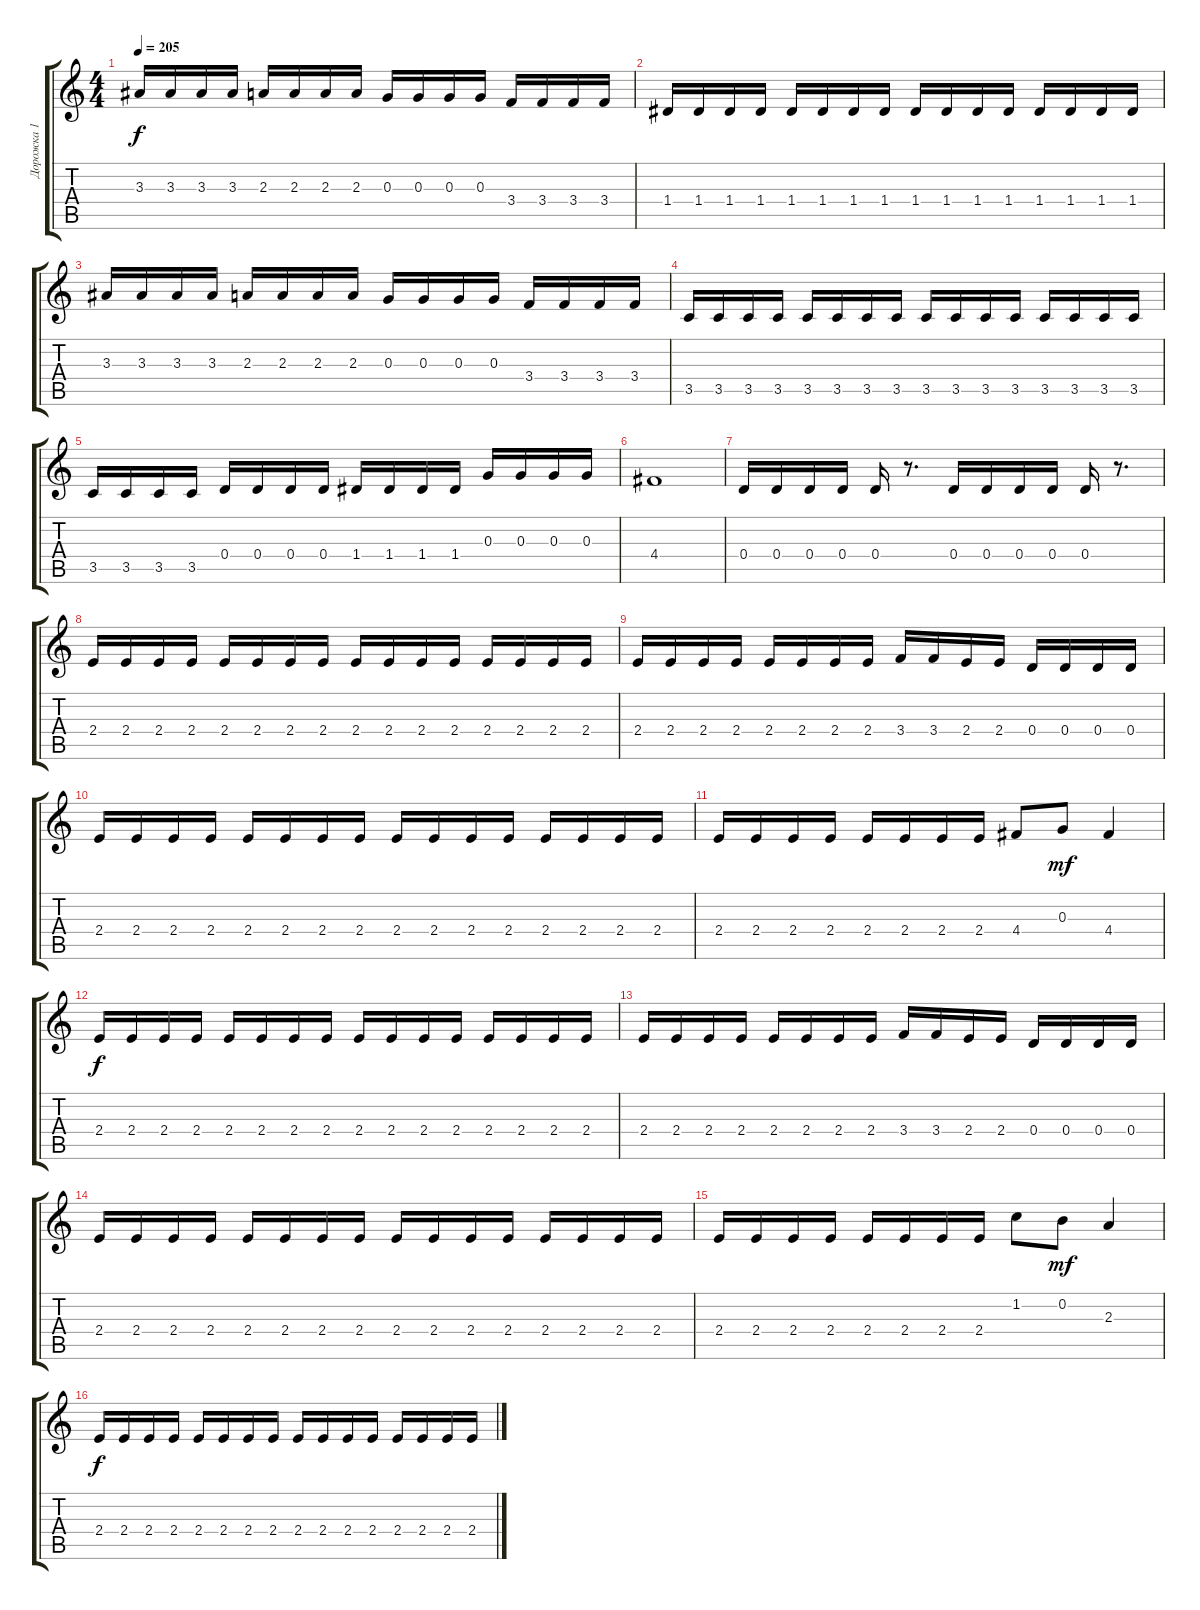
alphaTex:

\track ("Дорожка 1" "Дорожка 1") {instrument distortionguitar}
\staff {score tabs}
\tuning (E4 B3 G3 D3 A2 E2) {hide}
\ts (4 4)
\tempo 205
\clef g2
\ks c
3.3.16{dy f} 3.3.16 3.3.16 3.3.16 2.3.16 2.3.16 2.3.16 2.3.16 0.3.16 0.3.16 0.3.16 0.3.16 3.4.16 3.4.16 3.4.16 3.4.16 |
1.4.16 1.4.16 1.4.16 1.4.16 1.4.16 1.4.16 1.4.16 1.4.16 1.4.16 1.4.16 1.4.16 1.4.16 1.4.16 1.4.16 1.4.16 1.4.16 |
3.3.16 3.3.16 3.3.16 3.3.16 2.3.16 2.3.16 2.3.16 2.3.16 0.3.16 0.3.16 0.3.16 0.3.16 3.4.16 3.4.16 3.4.16 3.4.16 |
3.5.16 3.5.16 3.5.16 3.5.16 3.5.16 3.5.16 3.5.16 3.5.16 3.5.16 3.5.16 3.5.16 3.5.16 3.5.16 3.5.16 3.5.16 3.5.16 |
3.5.16 3.5.16 3.5.16 3.5.16 0.4.16 0.4.16 0.4.16 0.4.16 1.4.16 1.4.16 1.4.16 1.4.16 0.3.16 0.3.16 0.3.16 0.3.16 |
4.4.1 |
0.4.16 0.4.16 0.4.16 0.4.16 0.4.16 r.8{d} 0.4.16 0.4.16 0.4.16 0.4.16 0.4.16 r.8{d} |
2.4.16 2.4.16 2.4.16 2.4.16 2.4.16 2.4.16 2.4.16 2.4.16 2.4.16 2.4.16 2.4.16 2.4.16 2.4.16 2.4.16 2.4.16 2.4.16 |
2.4.16 2.4.16 2.4.16 2.4.16 2.4.16 2.4.16 2.4.16 2.4.16 3.4.16 3.4.16 2.4.16 2.4.16 0.4.16 0.4.16 0.4.16 0.4.16 |
2.4.16 2.4.16 2.4.16 2.4.16 2.4.16 2.4.16 2.4.16 2.4.16 2.4.16 2.4.16 2.4.16 2.4.16 2.4.16 2.4.16 2.4.16 2.4.16 |
2.4.16 2.4.16 2.4.16 2.4.16 2.4.16 2.4.16 2.4.16 2.4.16 4.4.8 0.3.8{dy mf} 4.4.4 |
2.4.16{dy f} 2.4.16 2.4.16 2.4.16 2.4.16 2.4.16 2.4.16 2.4.16 2.4.16 2.4.16 2.4.16 2.4.16 2.4.16 2.4.16 2.4.16 2.4.16 |
2.4.16 2.4.16 2.4.16 2.4.16 2.4.16 2.4.16 2.4.16 2.4.16 3.4.16 3.4.16 2.4.16 2.4.16 0.4.16 0.4.16 0.4.16 0.4.16 |
2.4.16 2.4.16 2.4.16 2.4.16 2.4.16 2.4.16 2.4.16 2.4.16 2.4.16 2.4.16 2.4.16 2.4.16 2.4.16 2.4.16 2.4.16 2.4.16 |
2.4.16 2.4.16 2.4.16 2.4.16 2.4.16 2.4.16 2.4.16 2.4.16 1.2.8 0.2.8{dy mf} 2.3.4 |
2.4.16{dy f} 2.4.16 2.4.16 2.4.16 2.4.16 2.4.16 2.4.16 2.4.16 2.4.16 2.4.16 2.4.16 2.4.16 2.4.16 2.4.16 2.4.16 2.4.16
